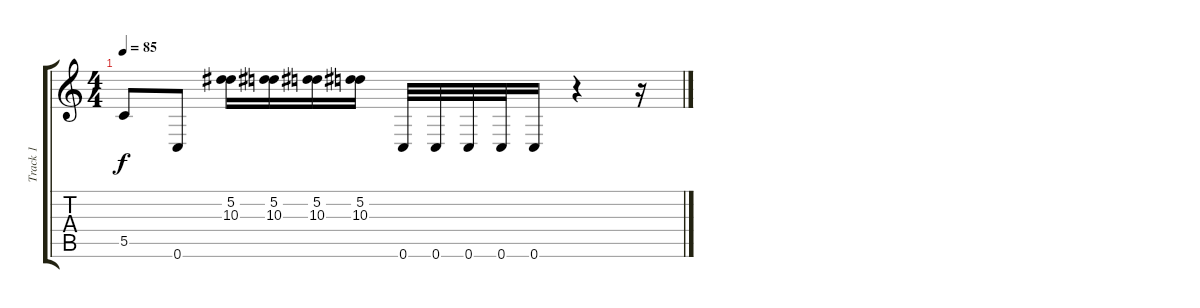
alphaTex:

\track ("Track 1" "Track 1") {instrument distortionguitar}
\staff {score tabs}
\tuning (D4 A3 F3 C3 G2 C2) {hide}
\ts (4 4)
\tempo 85
\clef g2
\ks c
5.5.8{dy f} 0.6.8 (5.2 10.3).16 (5.2 10.3).16 (5.2 10.3).16 (5.2 10.3).16 0.6.32 0.6.32 0.6.32 0.6.32 0.6.16 r.4 r.16
